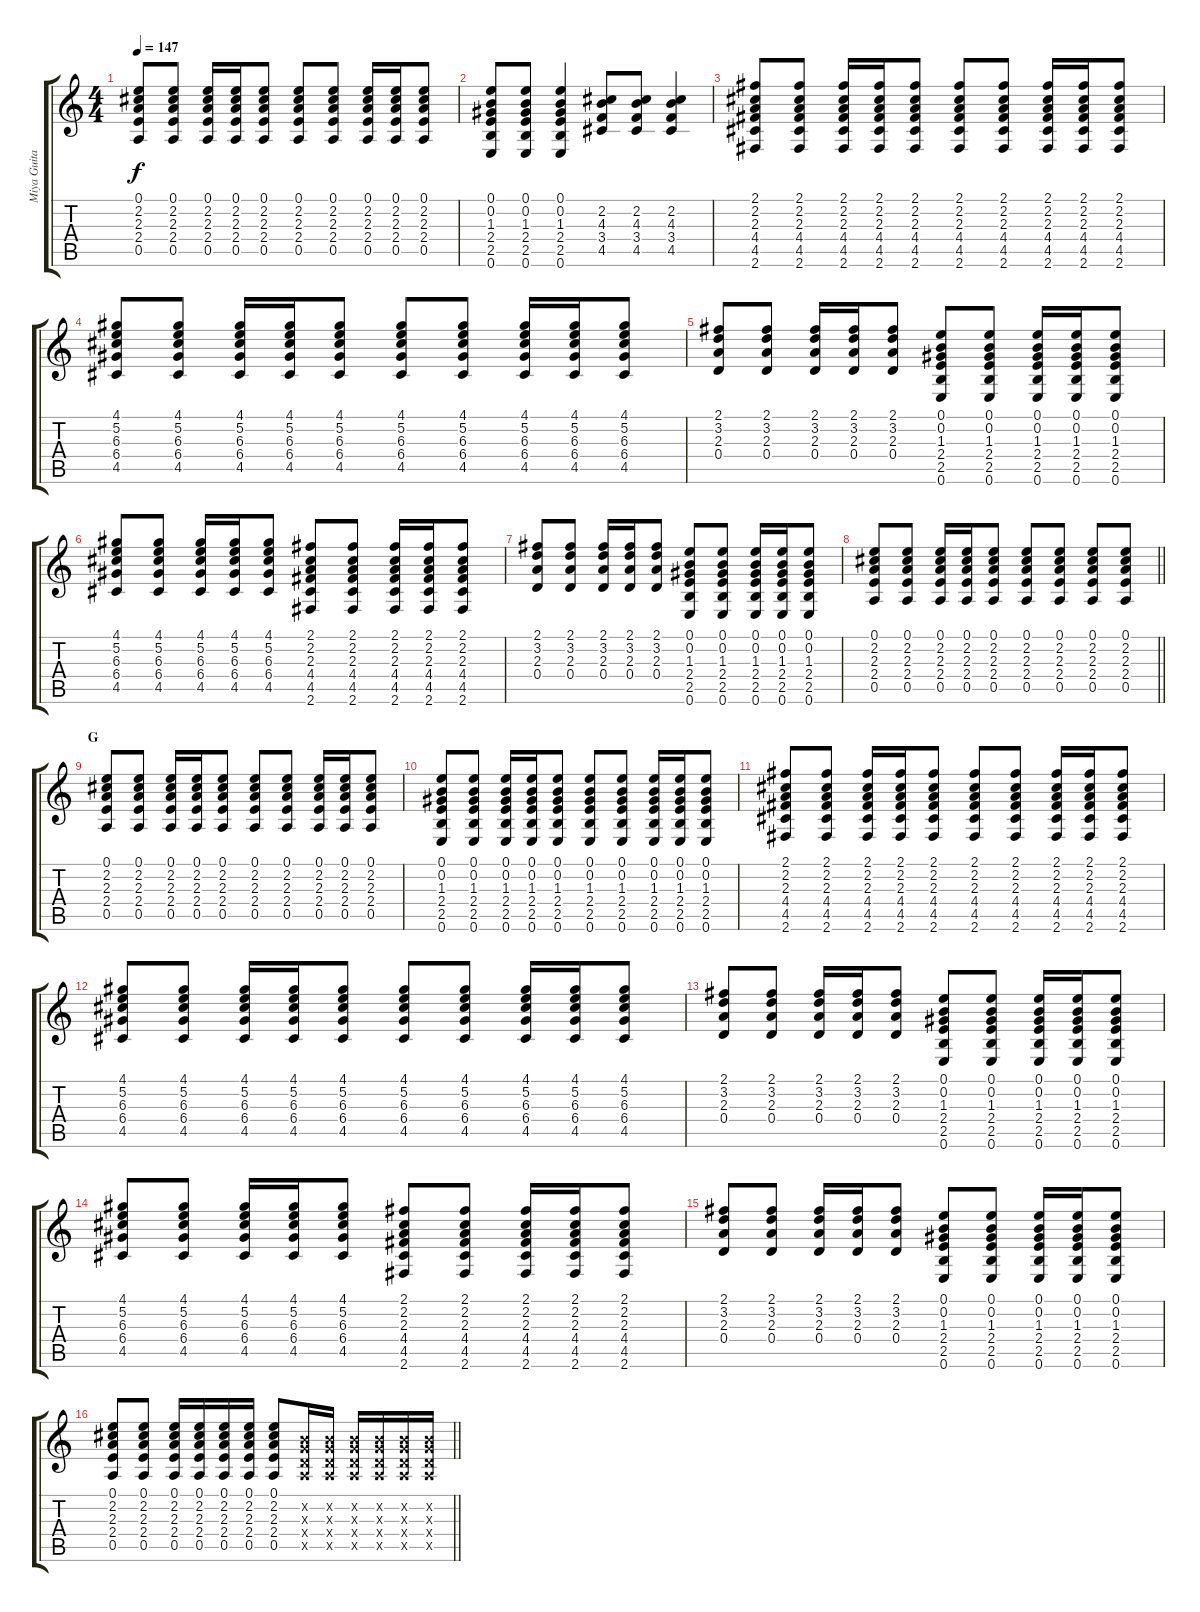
\track ("Miya Guitar I" "Miya Guita") {instrument acousticguitarsteel}
\staff {score tabs}
\tuning (E4 B3 G3 D3 A2 E2) {hide}
\ts (4 4)
\tempo 147
\clef g2
\ks c
(0.1 2.2 2.3 2.4 0.5).8{dy f} (0.1 2.2 2.3 2.4 0.5).8 (0.1 2.2 2.3 2.4 0.5).16 (0.1 2.2 2.3 2.4 0.5).16 (0.1 2.2 2.3 2.4 0.5).8 (0.1 2.2 2.3 2.4 0.5).8 (0.1 2.2 2.3 2.4 0.5).8 (0.1 2.2 2.3 2.4 0.5).16 (0.1 2.2 2.3 2.4 0.5).16 (0.1 2.2 2.3 2.4 0.5).8 |
(0.1 0.2 1.3 2.4 2.5 0.6).8 (0.1 0.2 1.3 2.4 2.5 0.6).8 (0.1 0.2 1.3 2.4 2.5 0.6).4 (2.2 4.3 3.4 4.5).8 (2.2 4.3 3.4 4.5).8 (2.2 4.3 3.4 4.5).4 |
(2.1 2.2 2.3 4.4 4.5 2.6).8 (2.1 2.2 2.3 4.4 4.5 2.6).8 (2.1 2.2 2.3 4.4 4.5 2.6).16 (2.1 2.2 2.3 4.4 4.5 2.6).16 (2.1 2.2 2.3 4.4 4.5 2.6).8 (2.1 2.2 2.3 4.4 4.5 2.6).8 (2.1 2.2 2.3 4.4 4.5 2.6).8 (2.1 2.2 2.3 4.4 4.5 2.6).16 (2.1 2.2 2.3 4.4 4.5 2.6).16 (2.1 2.2 2.3 4.4 4.5 2.6).8 |
(4.1 5.2 6.3 6.4 4.5).8 (4.1 5.2 6.3 6.4 4.5).8 (4.1 5.2 6.3 6.4 4.5).16 (4.1 5.2 6.3 6.4 4.5).16 (4.1 5.2 6.3 6.4 4.5).8 (4.1 5.2 6.3 6.4 4.5).8 (4.1 5.2 6.3 6.4 4.5).8 (4.1 5.2 6.3 6.4 4.5).16 (4.1 5.2 6.3 6.4 4.5).16 (4.1 5.2 6.3 6.4 4.5).8 |
(2.1 3.2 2.3 0.4).8 (2.1 3.2 2.3 0.4).8 (2.1 3.2 2.3 0.4).16 (2.1 3.2 2.3 0.4).16 (2.1 3.2 2.3 0.4).8 (0.1 0.2 1.3 2.4 2.5 0.6).8 (0.1 0.2 1.3 2.4 2.5 0.6).8 (0.1 0.2 1.3 2.4 2.5 0.6).16 (0.1 0.2 1.3 2.4 2.5 0.6).16 (0.1 0.2 1.3 2.4 2.5 0.6).8 |
(4.1 5.2 6.3 6.4 4.5).8 (4.1 5.2 6.3 6.4 4.5).8 (4.1 5.2 6.3 6.4 4.5).16 (4.1 5.2 6.3 6.4 4.5).16 (4.1 5.2 6.3 6.4 4.5).8 (2.1 2.2 2.3 4.4 4.5 2.6).8 (2.1 2.2 2.3 4.4 4.5 2.6).8 (2.1 2.2 2.3 4.4 4.5 2.6).16 (2.1 2.2 2.3 4.4 4.5 2.6).16 (2.1 2.2 2.3 4.4 4.5 2.6).8 |
(2.1 3.2 2.3 0.4).8 (2.1 3.2 2.3 0.4).8 (2.1 3.2 2.3 0.4).16 (2.1 3.2 2.3 0.4).16 (2.1 3.2 2.3 0.4).8 (0.1 0.2 1.3 2.4 2.5 0.6).8 (0.1 0.2 1.3 2.4 2.5 0.6).8 (0.1 0.2 1.3 2.4 2.5 0.6).16 (0.1 0.2 1.3 2.4 2.5 0.6).16 (0.1 0.2 1.3 2.4 2.5 0.6).8 |
\barLineRight lightlight
(0.1 2.2 2.3 2.4 0.5).8 (0.1 2.2 2.3 2.4 0.5).8 (0.1 2.2 2.3 2.4 0.5).16 (0.1 2.2 2.3 2.4 0.5).16 (0.1 2.2 2.3 2.4 0.5).8 (0.1 2.2 2.3 2.4 0.5).8 (0.1 2.2 2.3 2.4 0.5).8 (0.1 2.2 2.3 2.4 0.5).8 (0.1 2.2 2.3 2.4 0.5).8 |
\section ("" "G")
(0.1 2.2 2.3 2.4 0.5).8 (0.1 2.2 2.3 2.4 0.5).8 (0.1 2.2 2.3 2.4 0.5).16 (0.1 2.2 2.3 2.4 0.5).16 (0.1 2.2 2.3 2.4 0.5).8 (0.1 2.2 2.3 2.4 0.5).8 (0.1 2.2 2.3 2.4 0.5).8 (0.1 2.2 2.3 2.4 0.5).16 (0.1 2.2 2.3 2.4 0.5).16 (0.1 2.2 2.3 2.4 0.5).8 |
(0.1 0.2 1.3 2.4 2.5 0.6).8 (0.1 0.2 1.3 2.4 2.5 0.6).8 (0.1 0.2 1.3 2.4 2.5 0.6).16 (0.1 0.2 1.3 2.4 2.5 0.6).16 (0.1 0.2 1.3 2.4 2.5 0.6).8 (0.1 0.2 1.3 2.4 2.5 0.6).8 (0.1 0.2 1.3 2.4 2.5 0.6).8 (0.1 0.2 1.3 2.4 2.5 0.6).16 (0.1 0.2 1.3 2.4 2.5 0.6).16 (0.1 0.2 1.3 2.4 2.5 0.6).8 |
(2.1 2.2 2.3 4.4 4.5 2.6).8 (2.1 2.2 2.3 4.4 4.5 2.6).8 (2.1 2.2 2.3 4.4 4.5 2.6).16 (2.1 2.2 2.3 4.4 4.5 2.6).16 (2.1 2.2 2.3 4.4 4.5 2.6).8 (2.1 2.2 2.3 4.4 4.5 2.6).8 (2.1 2.2 2.3 4.4 4.5 2.6).8 (2.1 2.2 2.3 4.4 4.5 2.6).16 (2.1 2.2 2.3 4.4 4.5 2.6).16 (2.1 2.2 2.3 4.4 4.5 2.6).8 |
(4.1 5.2 6.3 6.4 4.5).8 (4.1 5.2 6.3 6.4 4.5).8 (4.1 5.2 6.3 6.4 4.5).16 (4.1 5.2 6.3 6.4 4.5).16 (4.1 5.2 6.3 6.4 4.5).8 (4.1 5.2 6.3 6.4 4.5).8 (4.1 5.2 6.3 6.4 4.5).8 (4.1 5.2 6.3 6.4 4.5).16 (4.1 5.2 6.3 6.4 4.5).16 (4.1 5.2 6.3 6.4 4.5).8 |
(2.1 3.2 2.3 0.4).8 (2.1 3.2 2.3 0.4).8 (2.1 3.2 2.3 0.4).16 (2.1 3.2 2.3 0.4).16 (2.1 3.2 2.3 0.4).8 (0.1 0.2 1.3 2.4 2.5 0.6).8 (0.1 0.2 1.3 2.4 2.5 0.6).8 (0.1 0.2 1.3 2.4 2.5 0.6).16 (0.1 0.2 1.3 2.4 2.5 0.6).16 (0.1 0.2 1.3 2.4 2.5 0.6).8 |
(4.1 5.2 6.3 6.4 4.5).8 (4.1 5.2 6.3 6.4 4.5).8 (4.1 5.2 6.3 6.4 4.5).16 (4.1 5.2 6.3 6.4 4.5).16 (4.1 5.2 6.3 6.4 4.5).8 (2.1 2.2 2.3 4.4 4.5 2.6).8 (2.1 2.2 2.3 4.4 4.5 2.6).8 (2.1 2.2 2.3 4.4 4.5 2.6).16 (2.1 2.2 2.3 4.4 4.5 2.6).16 (2.1 2.2 2.3 4.4 4.5 2.6).8 |
(2.1 3.2 2.3 0.4).8 (2.1 3.2 2.3 0.4).8 (2.1 3.2 2.3 0.4).16 (2.1 3.2 2.3 0.4).16 (2.1 3.2 2.3 0.4).8 (0.1 0.2 1.3 2.4 2.5 0.6).8 (0.1 0.2 1.3 2.4 2.5 0.6).8 (0.1 0.2 1.3 2.4 2.5 0.6).16 (0.1 0.2 1.3 2.4 2.5 0.6).16 (0.1 0.2 1.3 2.4 2.5 0.6).8 |
\barLineRight lightlight
(0.1 2.2 2.3 2.4 0.5).8 (0.1 2.2 2.3 2.4 0.5).8 (0.1 2.2 2.3 2.4 0.5).16 (0.1 2.2 2.3 2.4 0.5).16 (0.1 2.2 2.3 2.4 0.5).16 (0.1 2.2 2.3 2.4 0.5).16 (0.1 2.2 2.3 2.4 0.5).8 (0.2{x} 0.3{x} 0.4{x} 0.5{x}).16 (0.2{x} 0.3{x} 0.4{x} 0.5{x}).16 (0.2{x} 0.3{x} 0.4{x} 0.5{x}).16 (0.2{x} 0.3{x} 0.4{x} 0.5{x}).16 (0.2{x} 0.3{x} 0.4{x} 0.5{x}).16 (0.2{x} 0.3{x} 0.4{x} 0.5{x}).16
